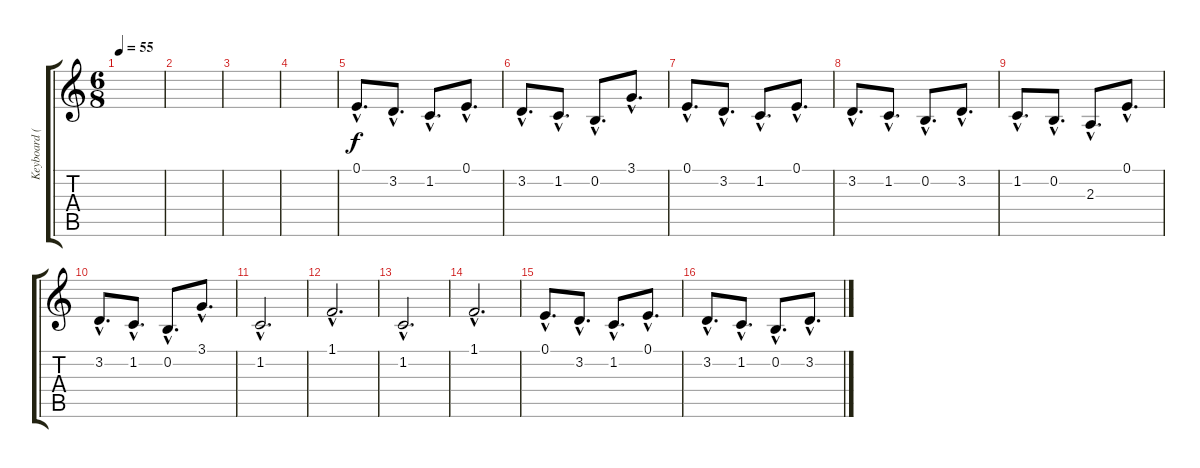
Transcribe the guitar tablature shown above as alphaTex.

\track ("Keyboard (Davies)" "Keyboard (") {instrument drawbarorgan}
\staff {score tabs}
\tuning (E4 B3 G3 D3 A2 E2) {hide}
\ts (6 8)
\tempo 55
\clef g2
\ks c
|
|
|
|
0.1{hac}.8{d volume 8 instrument stringensemble1} 3.2{hac}.8{d} 1.2{hac}.8{d} 0.1{hac}.8{d} |
3.2{hac}.8{d} 1.2{hac}.8{d} 0.2{hac}.8{d} 3.1{hac}.8{d} |
0.1{hac}.8{d instrument stringensemble1} 3.2{hac}.8{d} 1.2{hac}.8{d} 0.1{hac}.8{d} |
3.2{hac}.8{d} 1.2{hac}.8{d} 0.2{hac}.8{d} 3.2{hac}.8{d} |
1.2{hac}.8{d instrument stringensemble1} 0.2{hac}.8{d} 2.3{hac}.8{d} 0.1{hac}.8{d} |
3.2{hac}.8{d} 1.2{hac}.8{d} 0.2{hac}.8{d} 3.1{hac}.8{d} |
1.2{hac}.2{d} |
1.1{hac}.2{d} |
1.2{hac}.2{d} |
1.1{hac}.2{d} |
0.1{hac}.8{d instrument stringensemble1} 3.2{hac}.8{d} 1.2{hac}.8{d} 0.1{hac}.8{d} |
3.2{hac}.8{d} 1.2{hac}.8{d} 0.2{hac}.8{d} 3.2{hac}.8{d}
